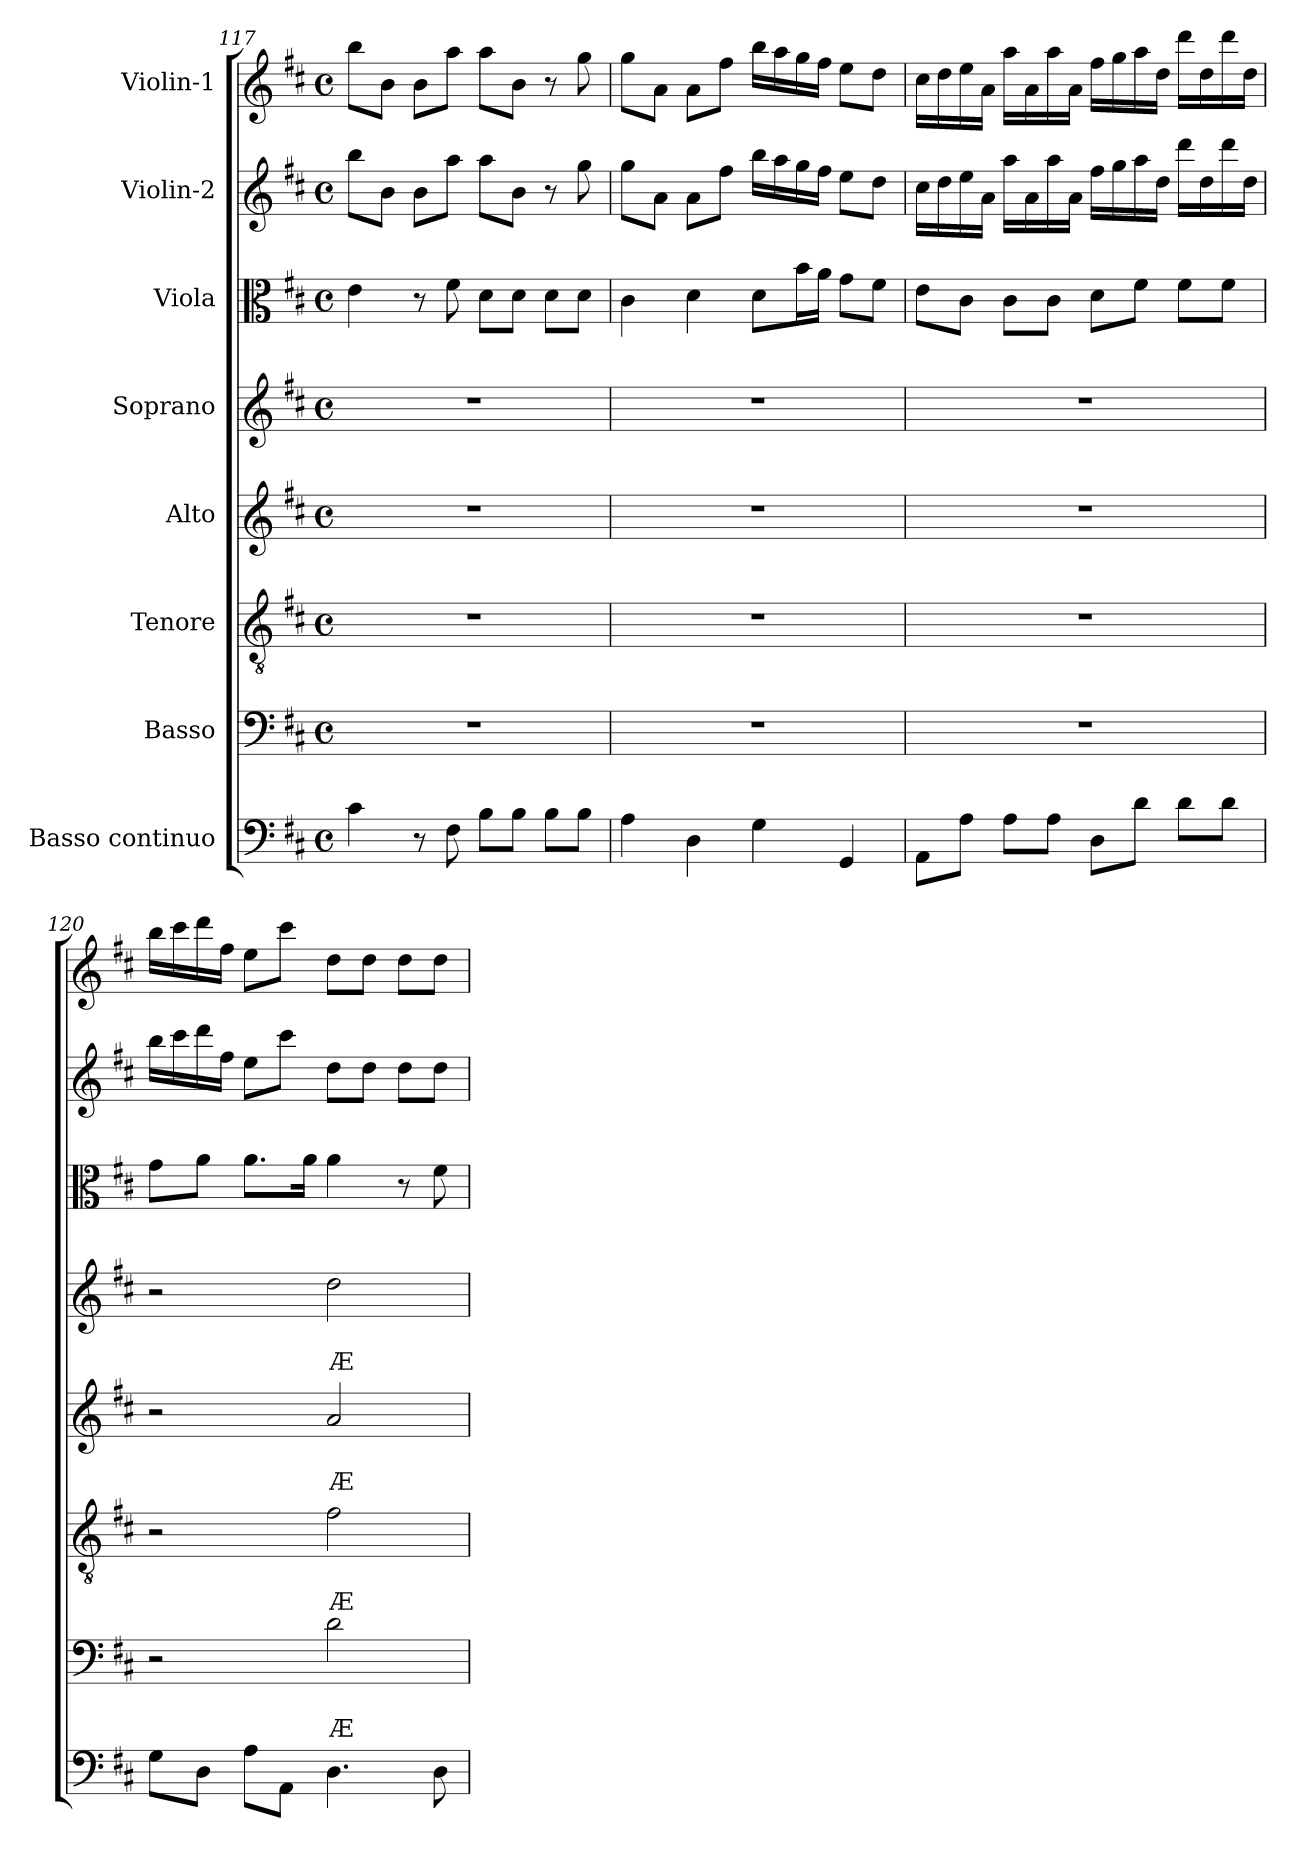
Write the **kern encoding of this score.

**kern	**kern	**text	**text	**kern	**text	**text	**kern	**text	**text	**kern	**text	**text	**kern	**kern	**kern
*part8	*part7	*part7	*part7	*part6	*part6	*part6	*part5	*part5	*part5	*part4	*part4	*part4	*part3	*part2	*part1
*staff8	*staff7	*staff7	*staff7	*staff6	*staff6	*staff6	*staff5	*staff5	*staff5	*staff4	*staff4	*staff4	*staff3	*staff2	*staff1
*I"Basso continuo	*I"Basso	*	*	*I"Tenore	*	*	*I"Alto	*	*	*I"Soprano	*	*	*I"Viola	*I"Violin-2	*I"Violin-1
*clefF4	*clefF4	*	*	*clefGv2	*	*	*clefG2	*	*	*clefG2	*	*	*clefC3	*clefG2	*clefG2
*k[f#c#]	*k[f#c#]	*	*	*k[f#c#]	*	*	*k[f#c#]	*	*	*k[f#c#]	*	*	*k[f#c#]	*k[f#c#]	*k[f#c#]
*D:	*D:	*	*	*D:	*	*	*D:	*	*	*D:	*	*	*D:	*D:	*D:
*M4/4	*M4/4	*	*	*M4/4	*	*	*M4/4	*	*	*M4/4	*	*	*M4/4	*M4/4	*M4/4
*met(c)	*met(c)	*	*	*met(c)	*	*	*met(c)	*	*	*met(c)	*	*	*met(c)	*met(c)	*met(c)
=117	=117	=117	=117	=117	=117	=117	=117	=117	=117	=117	=117	=117	=117	=117	=117
4c#\	1r	.	.	1r	.	.	1r	.	.	1r	.	.	4e\	8bb\L	8bb\L
.	.	.	.	.	.	.	.	.	.	.	.	.	.	8b\J	8b\J
8r	.	.	.	.	.	.	.	.	.	.	.	.	8r	8b\L	8b\L
8F#\	.	.	.	.	.	.	.	.	.	.	.	.	8f#\	8aa\J	8aa\J
8B\L	.	.	.	.	.	.	.	.	.	.	.	.	8d\L	8aa\L	8aa\L
8B\J	.	.	.	.	.	.	.	.	.	.	.	.	8d\J	8b\J	8b\J
8B\L	.	.	.	.	.	.	.	.	.	.	.	.	8d\L	8r	8r
8B\J	.	.	.	.	.	.	.	.	.	.	.	.	8d\J	8gg\	8gg\
=118	=118	=118	=118	=118	=118	=118	=118	=118	=118	=118	=118	=118	=118	=118	=118
4A\	1r	.	.	1r	.	.	1r	.	.	1r	.	.	4c#\	8gg\L	8gg\L
.	.	.	.	.	.	.	.	.	.	.	.	.	.	8a\J	8a\J
4D\	.	.	.	.	.	.	.	.	.	.	.	.	4d\	8a\L	8a\L
.	.	.	.	.	.	.	.	.	.	.	.	.	.	8ff#\J	8ff#\J
4G\	.	.	.	.	.	.	.	.	.	.	.	.	8d\L	16bb\LL	16bb\LL
.	.	.	.	.	.	.	.	.	.	.	.	.	.	16aa\	16aa\
.	.	.	.	.	.	.	.	.	.	.	.	.	16b\L	16gg\	16gg\
.	.	.	.	.	.	.	.	.	.	.	.	.	16a\JJ	16ff#\JJ	16ff#\JJ
4GG/	.	.	.	.	.	.	.	.	.	.	.	.	8g\L	8ee\L	8ee\L
.	.	.	.	.	.	.	.	.	.	.	.	.	8f#\J	8dd\J	8dd\J
!!LO:LB:g=z
=119	=119	=119	=119	=119	=119	=119	=119	=119	=119	=119	=119	=119	=119	=119	=119
8AA\L	1r	.	.	1r	.	.	1r	.	.	1r	.	.	8e\L	16cc#\LL	16cc#\LL
.	.	.	.	.	.	.	.	.	.	.	.	.	.	16dd\	16dd\
8A\J	.	.	.	.	.	.	.	.	.	.	.	.	8c#\J	16ee\	16ee\
.	.	.	.	.	.	.	.	.	.	.	.	.	.	16a\JJ	16a\JJ
8A\L	.	.	.	.	.	.	.	.	.	.	.	.	8c#\L	16aa\LL	16aa\LL
.	.	.	.	.	.	.	.	.	.	.	.	.	.	16a\	16a\
8A\J	.	.	.	.	.	.	.	.	.	.	.	.	8c#\J	16aa\	16aa\
.	.	.	.	.	.	.	.	.	.	.	.	.	.	16a\JJ	16a\JJ
8D\L	.	.	.	.	.	.	.	.	.	.	.	.	8d\L	16ff#\LL	16ff#\LL
.	.	.	.	.	.	.	.	.	.	.	.	.	.	16gg\	16gg\
8d\J	.	.	.	.	.	.	.	.	.	.	.	.	8f#\J	16aa\	16aa\
.	.	.	.	.	.	.	.	.	.	.	.	.	.	16dd\JJ	16dd\JJ
8d\L	.	.	.	.	.	.	.	.	.	.	.	.	8f#\L	16ddd\LL	16ddd\LL
.	.	.	.	.	.	.	.	.	.	.	.	.	.	16dd\	16dd\
8d\J	.	.	.	.	.	.	.	.	.	.	.	.	8f#\J	16ddd\	16ddd\
.	.	.	.	.	.	.	.	.	.	.	.	.	.	16dd\JJ	16dd\JJ
=120	=120	=120	=120	=120	=120	=120	=120	=120	=120	=120	=120	=120	=120	=120	=120
8G\L	2r	.	.	2r	.	.	2r	.	.	2r	.	.	8g\L	16bb\LL	16bb\LL
.	.	.	.	.	.	.	.	.	.	.	.	.	.	16ccc#\	16ccc#\
8D\J	.	.	.	.	.	.	.	.	.	.	.	.	8a\J	16ddd\	16ddd\
.	.	.	.	.	.	.	.	.	.	.	.	.	.	16ff#\JJ	16ff#\JJ
8A\L	.	.	.	.	.	.	.	.	.	.	.	.	8.a\L	8ee\L	8ee\L
8AA\J	.	.	.	.	.	.	.	.	.	.	.	.	.	8ccc#\J	8ccc#\J
.	.	.	.	.	.	.	.	.	.	.	.	.	16a\Jk	.	.
!	!	!	!LO:LY:b	!	!	!LO:LY:b	!	!	!LO:LY:b	!	!	!LO:LY:b	!	!	!
4.D\	2d\	.	Æ-	2f#\	.	Æ-	2a/	.	Æ-	2dd\	.	Æ-	4a\	8dd\L	8dd\L
.	.	.	.	.	.	.	.	.	.	.	.	.	.	8dd\J	8dd\J
.	.	.	.	.	.	.	.	.	.	.	.	.	8r	8dd\L	8dd\L
8D\	.	.	.	.	.	.	.	.	.	.	.	.	8f#\	8dd\J	8dd\J
=	=	=	=	=	=	=	=	=	=	=	=	=	=	=	=
*-	*-	*-	*-	*-	*-	*-	*-	*-	*-	*-	*-	*-	*-	*-	*-
